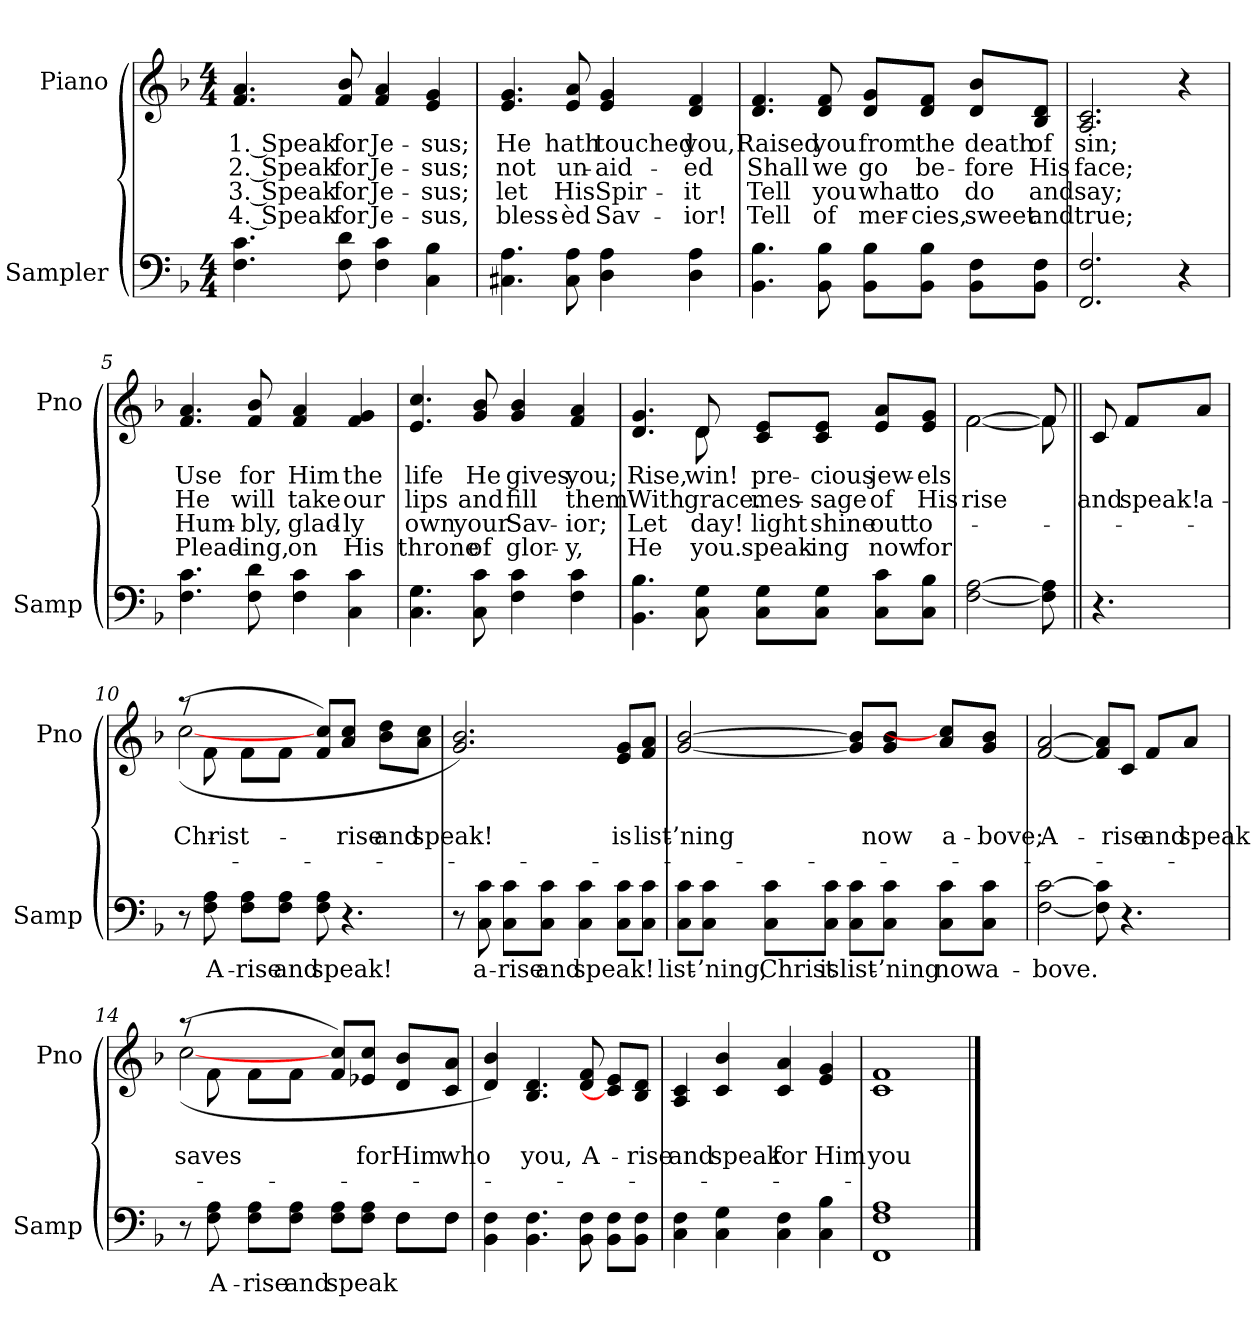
**kern	**text	**kern	**text	**text	**text	**text
*part2	*part2	*part1	*part1	*part1	*part1	*part1
*staff2	*staff2	*staff1	*staff1	*staff1	*staff1	*staff1
*I"Sampler	*	*I"Piano	*	*	*	*
*I'Samp	*	*I'Pno	*	*	*	*
*clefF4	*	*clefG2	*	*	*	*
*k[b-]	*	*k[b-]	*	*	*	*
*F:	*	*F:	*	*	*	*
*M4/4	*	*M4/4	*	*	*	*
=1	=1	=1	=1	=1	=1	=1
4.F 4.c	.	4.f 4.a	1. Speak	2. Speak	3. Speak	4. Speak
8F 8d	.	8f 8b-	for	for	for	for
4F 4c	.	4f 4a	Je-	Je-	Je-	Je-
4C 4B-	.	4e 4g	-sus;	-sus;	-sus;	-sus,
=2	=2	=2	=2	=2	=2	=2
4.C#X 4.A	.	4.e 4.g	He	not	let	bless-
8C# 8A	.	8e 8a	hath	un-	His	-èd
4D 4A	.	4e 4g	touched	-aid-	Spir-	Sav-
4D 4A	.	4d 4f	you,	-ed	-it	-ior!
=3	=3	=3	=3	=3	=3	=3
4.BB- 4.B-	.	4.d 4.f	Raised	Shall	Tell	Tell
8BB- 8B-	.	8d 8f	you	we	you	of
8BB-\ 8B-\L	.	8d/ 8g/L	from	go	what	mer-
8BB-\ 8B-\J	.	8d/ 8f/J	the	be-	to	-cies,
8BB-\ 8F\L	.	8d/ 8b-/L	death	-fore	do	sweet
8BB-\ 8F\J	.	8B-/ 8d/J	of	His	and	and
=4	=4	=4	=4	=4	=4	=4
2.FF 2.F	.	2.A 2.c	sin;	face;	say;	true;
4r	.	4r	.	.	.	.
=5	=5	=5	=5	=5	=5	=5
4.F 4.c	.	4.f 4.a	Use	He	Hum-	Plead-
8F 8d	.	8f 8b-	for	will	-bly,	-ing,
4F 4c	.	4f 4a	Him	take	glad-	on
4C 4c	.	4f 4g	the	our	-ly	His
=6	=6	=6	=6	=6	=6	=6
4.C\ 4.G\	.	4.e 4.cc	life	lips	own	throne
8C 8c	.	8g 8b-	He	and	your	of
4F 4c	.	4g 4b-	gives	fill	Sav-	glor-
4F 4c	.	4f 4a	you;	them	-ior;	-y,
=7	=7	=7	=7	=7	=7	=7
*	*	*^	*	*	*	*
4.BB- 4.B-	.	4.d 4.g	4.ryy	Rise,	With	Let	He
8C 8G	.	8d/	8d	win!	grace.	-day!	you.
8C\ 8G\L	.	8c/ 8e/L	2ryy	pre-	mes-	light	speak-
8C\ 8G\J	.	8c/ 8e/J	.	-cious	-sage	shine	-ing
8C\ 8c\L	.	8e/ 8a/L	.	jew-	of	out	now
8C\ 8B-\J	.	8e/ 8g/J	.	-els	His	to-	for
=8	=8	=8	=8	=8	=8	=8	=8
[2F [2A	.	[2f\	[2f	.	-rise	.	.
8F] 8A]	.	8f/]	8f]	.	.	.	.
!	!	!	!LO:TX:t=Refrain	!	!	!	!
*	*	*v	*v	*	*	*	*
=9||	=9||	=9||	=9||	=9||	=9||	=9||
4.r	.	8c	.	and	.	.
.	.	8f/L	.	speak!	.	.
.	.	8a/J	.	a-	.	.
=10	=10	=10	=10	=10	=10	=10
*	*	*^	*	*	*	*
8r	.	(8r	([2cc	.	Christ	.	.
8F 8A	A-	8f\	.	.	.	.	.
8F\ 8A\L	-rise	8f\L	.	.	.	.	.
8F\ 8A\J	and	8f\J	.	.	.	.	.
8F 8A	speak!	8f/ 8cc/L)	2ryy	.	.	.	.
4.r	.	8a/ 8cc/J	.	.	-rise	.	.
.	.	8b-\ 8dd\L	.	.	and	.	.
.	.	8a\ 8cc\J	.	.	speak!	.	.
*	*	*v	*v	*	*	*	*
=11	=11	=11	=11	=11	=11	=11
8r	.	2.g 2.b-)	.	.	.	.
8C 8c	a-	.	.	.	.	.
8C\ 8c\L	-rise	.	.	.	.	.
8C\ 8c\J	and	.	.	.	.	.
4C 4c	speak!	.	.	.	.	.
8C\ 8c\L	.	8e/ 8g/L	.	is	.	.
8C\ 8c\J	.	8f/ 8a/J	.	list-	.	.
=12	=12	=12	=12	=12	=12	=12
8C\ 8c\L	list-	[2g [2b-	.	-’ning	.	.
8C\ 8c\J	-’ning,	.	.	.	.	.
8C\ 8c\L	Christ	.	.	.	.	.
8C\ 8c\J	is	.	.	.	.	.
8C\ 8c\L	list-	8g]/ 8b-]/L	.	.	.	.
8C\ 8c\J	-’ning	8g/ 8b-/J	.	now	.	.
8C\ 8c\L	now	8a/ 8cc]/L	.	a-	.	.
8C\ 8c\J	a-	8g/ 8b-/J	.	-bove;	.	.
=13	=13	=13	=13	=13	=13	=13
[2F [2c	-bove.	[2f [2a	.	A-	.	.
8F] 8c]	.	8f]/ 8a]/L	.	.	.	.
4.r	.	8c/J	.	-rise	.	.
.	.	8f/L	.	and	.	.
.	.	8a/J	.	speak	.	.
=14	=14	=14	=14	=14	=14	=14
*^	*	*^	*	*	*	*
8r	2.ryy	.	(8r	([2cc	.	saves	.	.
8F 8A	.	A-	8f\	.	.	.	.	.
8F\ 8A\L	.	-rise	8f\L	.	.	.	.	.
8F\ 8A\J	.	and	8f\J	.	.	.	.	.
8F\ 8A\L	.	speak	8f/ 8cc/L)	2ryy	.	.	.	.
8F\ 8A\J	.	.	8e-X/ 8cc/J	.	.	for	.	.
8F\L	8F\L	.	8d/ 8b-/L	.	.	Him	.	.
8F\J	8F\J	.	8c/ 8a/J	.	.	who	.	.
*v	*v	*	*	*	*	*	*	*
*	*	*v	*v	*	*	*	*
=15	=15	=15	=15	=15	=15	=15
4BB- 4F	.	4d 4b-)	.	.	.	.
4.BB- 4.F	.	4.B- 4.d	.	you,	.	.
8BB- 8F	.	8d 8f	.	A-	.	.
8BB-\ 8F\L	.	8c]/ 8e/L	.	.	.	.
8BB-\ 8F\J	.	8B-/ 8d/J	.	-rise	.	.
=16	=16	=16	=16	=16	=16	=16
4C 4F	.	4A 4c	.	and	.	.
4C 4G	.	4c 4b-	.	speak	.	.
4C 4F	.	4c 4a	.	for	.	.
4C 4B-	.	4e 4g	.	Him	.	.
=17	=17	=17	=17	=17	=17	=17
1FF 1F 1A	.	1c 1f	.	you	.	.
==	==	==	==	==	==	==
*-	*-	*-	*-	*-	*-	*-
